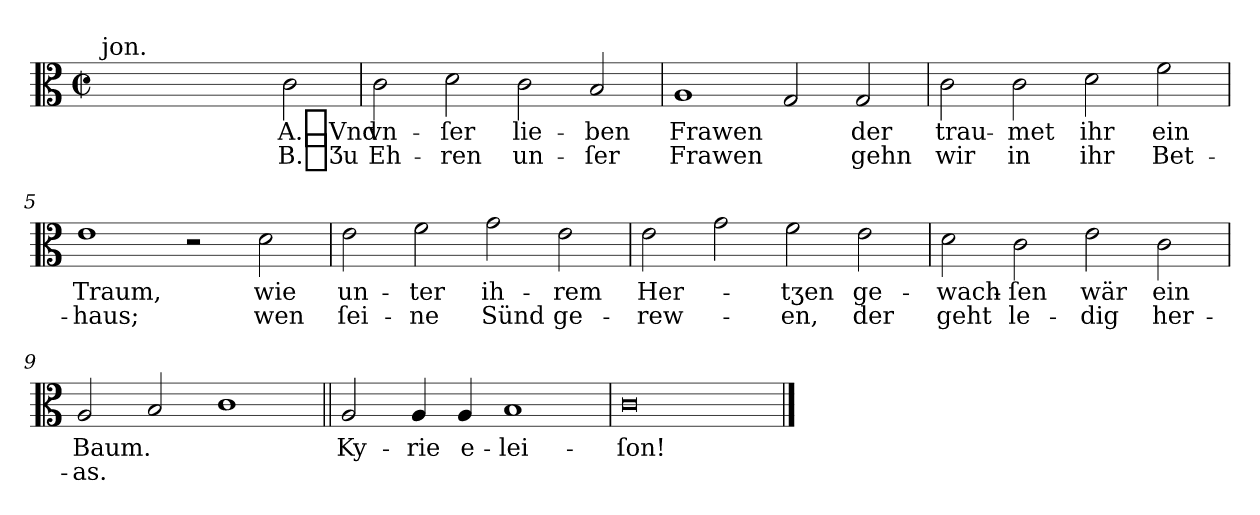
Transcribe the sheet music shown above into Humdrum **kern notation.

**kern	**text	**text
*part1	*part1	*part1
*staff1	*staff1	*staff1
*clefC3	*	*
*k[]	*	*
*C:ion	*	*
*M4/2	*	*
*met(c|)	*	*
=1	=1	=1
!LO:TX:a:t=jon.	!	!
1ryy	.	.
2ryy	.	.
2c	A._Vnd	B._Ʒu
=2	=2	=2
2c	vn-	Eh-
2d	-ſer	-ren
2c	lie-	un-
2B	-ben	-ſer
=3	=3	=3
1A	Frawen	Frawen
2G	.	.
2G	der	gehn
=4	=4	=4
2c	trau-	wir
2c	-met	in
2d	ihr	ihr
2f	ein	Bet-
=5	=5	=5
1e	Traum,	-haus;
2r	.	.
2d	wie	wen
=6	=6	=6
2e	un-	ſei-
2f	-ter	-ne
2g	ih-	Sünd
2e	-rem	ge-
=7	=7	=7
2e	Her-	-rew-
2g	.	.
2f	-tʒen	-en,
2e	ge-	der
=8	=8	=8
2d	-wach-	geht
2c	-ſen	le-
2e	wär	-dig
2c	ein	her-
=9	=9	=9
2A	Baum.	-as.
2B	.	.
1c	.	.
=10||	=10||	=10||
2A	Ky-	.
4A	-rie	.
4A	e-	.
1B	-lei-	.
=11	=11	=11
0c\	-ſon!	.
==	==	==
*-	*-	*-
